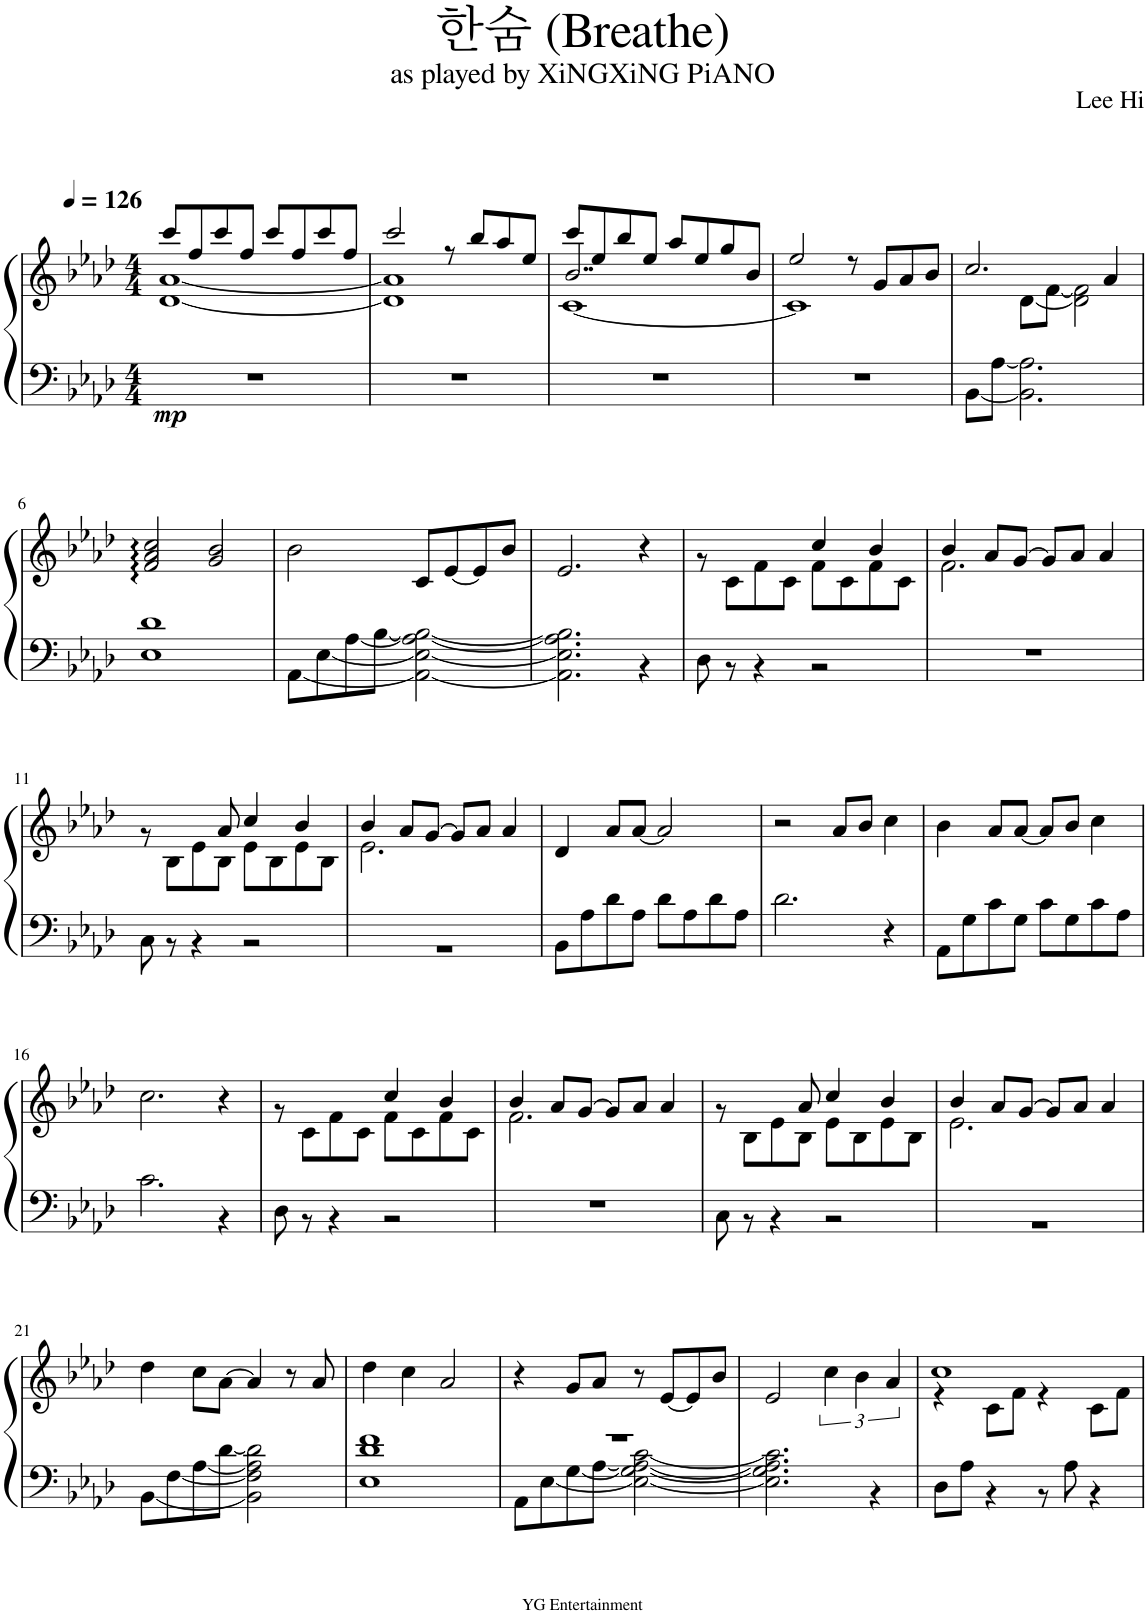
**kern	**kern	**dynam
*part1	*part1	*part1
*staff2	*staff1	*staff1/2
*I"Piano	*	*
*I'Pno.	*	*
*clefF4	*clefG2	*
*k[b-e-a-d-]	*k[b-e-a-d-]	*
*M4/4	*M4/4	*
*MM126	*MM126	*
=1	=1	=1
*	*^	*
!	!	!	!LO:DY:b=2
1r	8ccc/L	[1d- [1a-	mp
.	8ff/	.	.
.	8ccc/	.	.
.	8ff/J	.	.
.	8ccc/L	.	.
.	8ff/	.	.
.	8ccc/	.	.
.	8ff/J	.	.
=2	=2	=2	=2
1r	2ccc/	1d-] 1a-]	.
.	8r	.	.
.	8bb-/L	.	.
.	8aa-/	.	.
.	8ee-/J	.	.
=3	=3	=3	=3
!	!	!LO:N:head=open	!
*	*	*^	*
1r	8ccc/L	[1c	2..b-/	.
.	8ee-/	.	.	.
.	8bb-/	.	.	.
.	8ee-/J	.	.	.
.	8aa-/L	.	.	.
.	8ee-/	.	.	.
.	8gg/	.	.	.
.	8b-/J	.	8ryy	.
*	*	*v	*v	*
=4	=4	=4	=4
1r	2ee-/	1c]	.
.	8r	.	.
.	8g/L	.	.
.	8a-/	.	.
.	8b-/J	.	.
=5	=5	=5	=5
*^	*	*	*
1ryy	[8BB-\L	2.cc/	8ryy	.
.	[8A-\J	.	8ryy	.
.	2.BB-\] 2.A-\]	.	[8d-\L	.
.	.	.	[8f\J	.
.	.	.	2d-\] 2f\]	.
.	.	4a-/	.	.
*	*	*v	*v	*
!!LO:LB:g=z
=6	=6	=6	=6
1ryy	1E- 1d-	2f/ 2a-/ 2cc/	.
.	.	2g/ 2b-/	.
=7	=7	=7	=7
1ryy	[8AA-\L	2b-\	.
.	[8E-\	.	.
.	[8A-\	.	.
.	[8B-\J	.	.
.	2AA-\_ 2E-\_ 2A-\_ 2B-\_	8c/L	.
.	.	[8e-/	.
.	.	8e-/]	.
.	.	8b-/J	.
=8	=8	=8	=8
1ryy	2.AA-\] 2.E-\] 2.A-\] 2.B-\]	2.e-/	.
.	4r	4r	.
=9	=9	=9	=9
*	*	*^	*
1ryy	8D-\	2ryy	8r	.
.	8r	.	8c\L	.
.	4r	.	8f\	.
.	.	.	8c\J	.
.	2r	4cc/	8f\L	.
.	.	.	8c\	.
.	.	4b-/	8f\	.
.	.	.	8c\J	.
=10	=10	=10	=10	=10
1r	1ryy	4b-/	2.f\	.
.	.	8a-/L	.	.
.	.	[8g/J	.	.
.	.	8g/L]	.	.
.	.	8a-/J	.	.
.	.	4a-/	4ryy	.
!!LO:LB:g=z	!!
=11	=11	=11	=11	=11
1ryy	8C\	4.ryy	8r	.
.	8r	.	8B-\L	.
.	4r	.	8e-\	.
.	.	8a-/	8B-\J	.
.	2r	4cc/	8e-\L	.
.	.	.	8B-\	.
.	.	4b-/	8e-\	.
.	.	.	8B-\J	.
=12	=12	=12	=12	=12
1ryy	1r	4b-/	2.e-\	.
.	.	8a-/L	.	.
.	.	[8g/J	.	.
.	.	8g/L]	.	.
.	.	8a-/J	.	.
.	.	4a-/	4ryy	.
*	*	*v	*v	*
=13	=13	=13	=13
1ryy	8BB-\L	4d-/	.
.	8A-\	.	.
.	8d-\	8a-/L	.
.	8A-\J	[8a-/J	.
.	8d-\L	2a-/]	.
.	8A-\	.	.
.	8d-\	.	.
.	8A-\J	.	.
=14	=14	=14	=14
2.ryy	2.d-\	2r	.
.	.	8a-/L	.
.	.	8b-/J	.
4r	4ryy	4cc\	.
=15	=15	=15	=15
1ryy	8AA-\L	4b-\	.
.	8G\	.	.
.	8c\	8a-/L	.
.	8G\J	[8a-/J	.
.	8c\L	8a-/L]	.
.	8G\	8b-/J	.
.	8c\	4cc\	.
.	8A-\J	.	.
!!LO:LB:g=z
=16	=16	=16	=16
1ryy	2.c\	2.cc\	.
.	4r	4r	.
=17	=17	=17	=17
*	*	*^	*
1ryy	8D-\	2ryy	8r	.
.	8r	.	8c\L	.
.	4r	.	8f\	.
.	.	.	8c\J	.
.	2r	4cc/	8f\L	.
.	.	.	8c\	.
.	.	4b-/	8f\	.
.	.	.	8c\J	.
=18	=18	=18	=18	=18
1r	1ryy	4b-/	2.f\	.
.	.	8a-/L	.	.
.	.	[8g/J	.	.
.	.	8g/L]	.	.
.	.	8a-/J	.	.
.	.	4a-/	4ryy	.
=19	=19	=19	=19	=19
1ryy	8C\	4.ryy	8r	.
.	8r	.	8B-\L	.
.	4r	.	8e-\	.
.	.	8a-/	8B-\J	.
.	2r	4cc/	8e-\L	.
.	.	.	8B-\	.
.	.	4b-/	8e-\	.
.	.	.	8B-\J	.
=20	=20	=20	=20	=20
1ryy	1r	4b-/	2.e-\	.
.	.	8a-/L	.	.
.	.	[8g/J	.	.
.	.	8g/L]	.	.
.	.	8a-/J	.	.
.	.	4a-/	4ryy	.
*	*	*v	*v	*
!!LO:LB:g=z
=21	=21	=21	=21
1ryy	[8BB-\L	4dd-\	.
.	[8F\	.	.
.	[8A-\	8cc\L	.
.	[8d-\J	[8a-\J	.
.	2BB-\] 2F\] 2A-\] 2d-\]	4a-/]	.
.	.	8r	.
.	.	8a-/	.
=22	=22	=22	=22
1ryy	1E- 1d- 1f	4dd-\	.
.	.	4cc\	.
.	.	2a-/	.
=23	=23	=23	=23
1r	8AA-\L	4r	.
.	[8E-\	.	.
.	[8G\	8g/L	.
.	[8A-\J	8a-/J	.
.	2E-\_ 2G\_ 2A-\_ [2c\	8r	.
.	.	[8e-/L	.
.	.	8e-/]	.
.	.	8b-/J	.
=24	=24	=24	=24
1ryy	2.E-\] 2.G\] 2.A-\] 2.c\]	2e-/	.
.	.	6cc\	.
.	.	6b-\	.
.	4r	.	.
.	.	6a-/	.
=25	=25	=25	=25
*	*	*^	*
1ryy	8D-\L	1cc	4r	.
.	8A-\J	.	.	.
.	4r	.	8c\L	.
.	.	.	8f\J	.
.	8r	.	4r	.
.	8A-\	.	.	.
.	4r	.	8c\L	.
.	.	.	8f\J	.
*v	*v	*	*	*
*	*v	*v	*
=	=	=
*-	*-	*-
